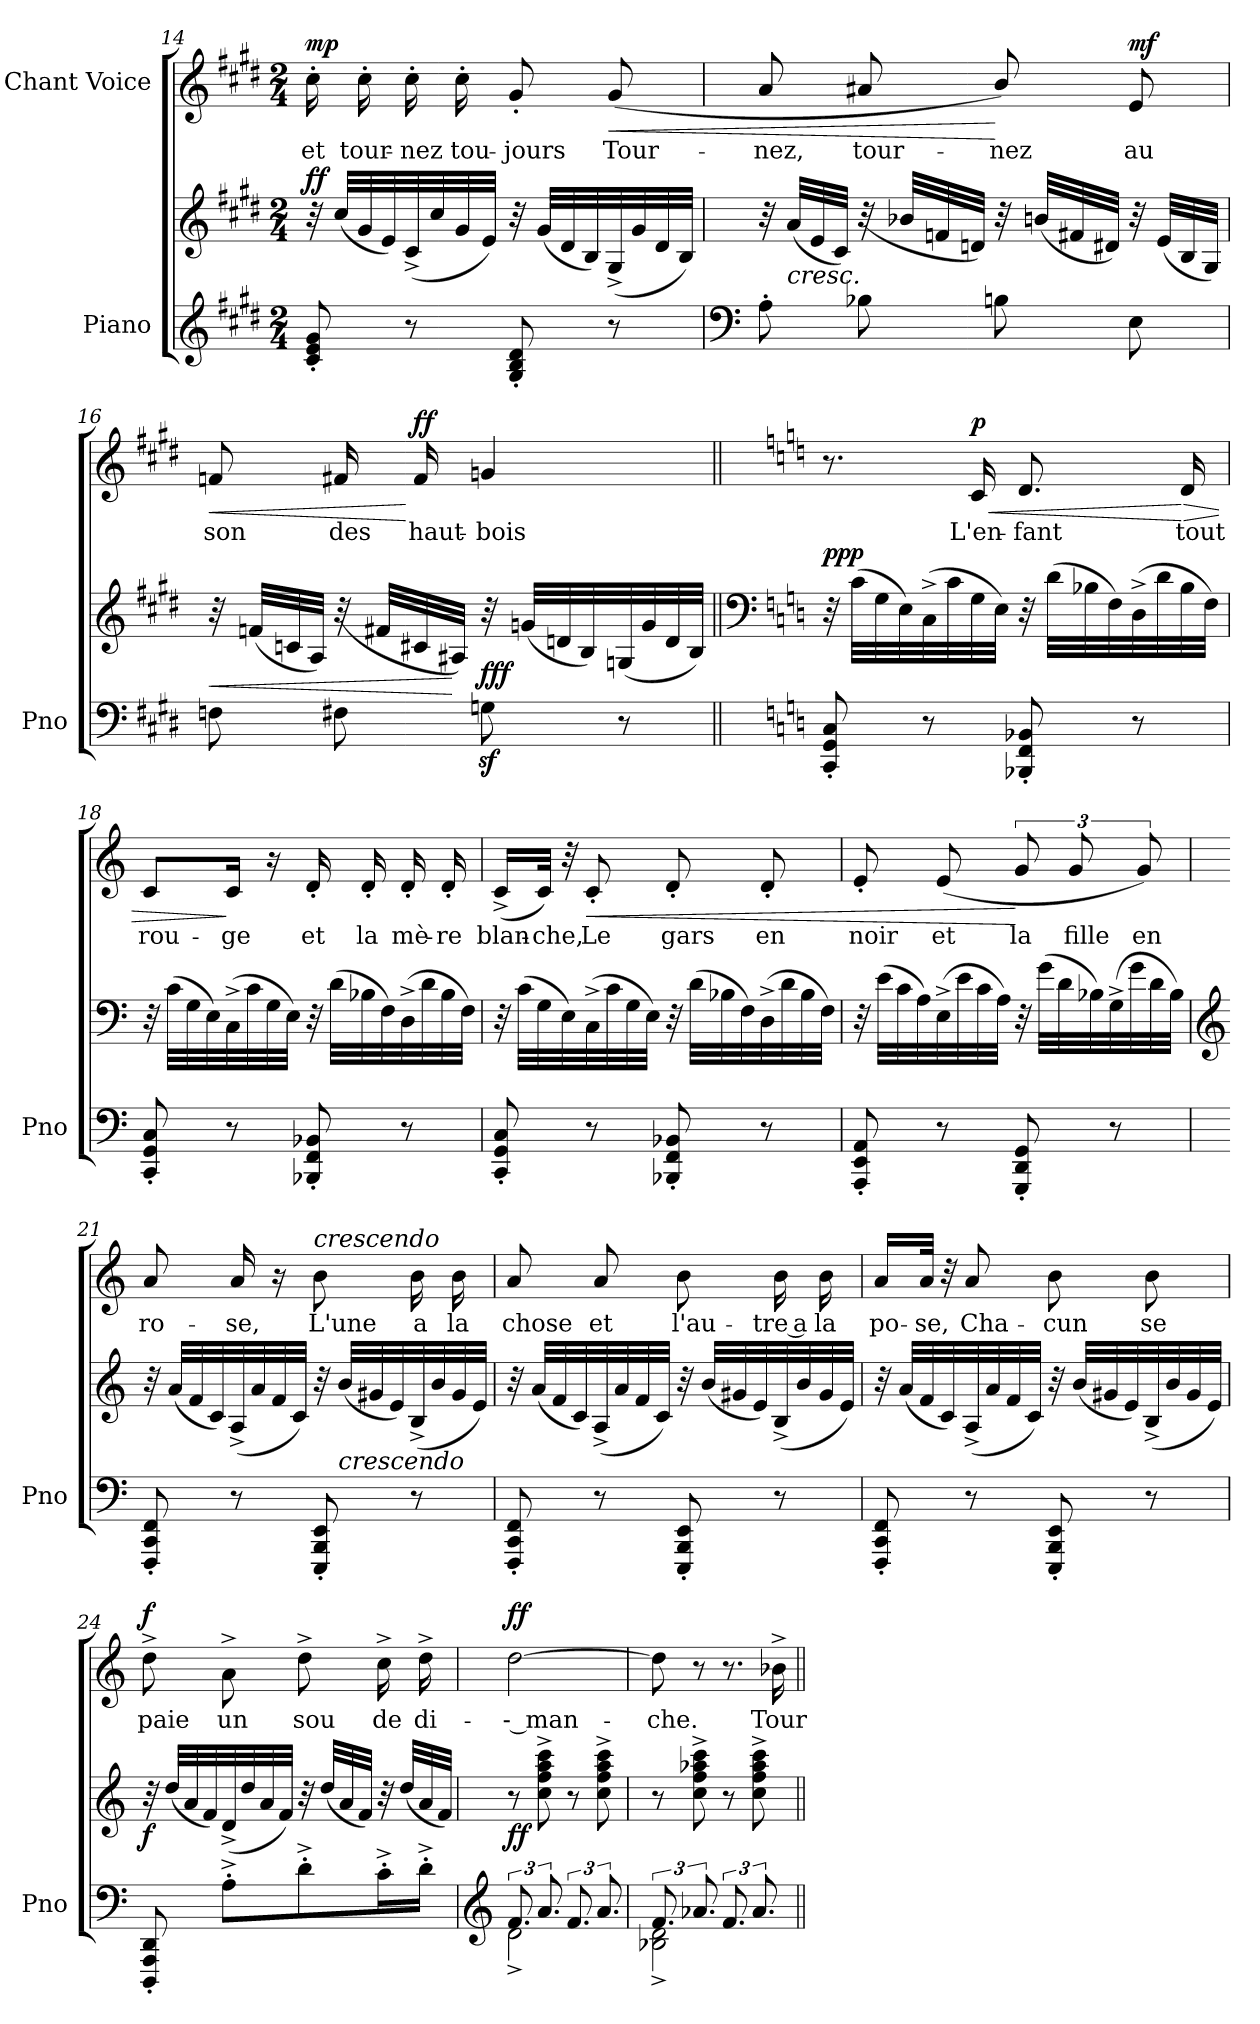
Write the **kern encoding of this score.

**kern	**kern	**dynam	**kern	**text	**dynam
*part2	*part2	*part2	*part1	*part1	*part1
*staff3	*staff2	*staff2/3	*staff1	*staff1	*staff1
*I"Piano	*	*	*I"Chant Voice	*	*
*I'Pno	*	*	*	*	*
*clefG2	*clefG2	*	*clefG2	*	*
*k[f#c#g#d#]	*k[f#c#g#d#]	*	*k[f#c#g#d#]	*	*
*M2/4	*M2/4	*	*M2/4	*	*
=14	=14	=14	=14	=14	=14
!	!	!LO:DY:a	!	!	!LO:DY:a
8c#/' 8e/' 8g#/'	32r	ff	16cc#'\	et	mp
.	(32cc#/LLL	.	.	.	.
.	32g#/	.	16cc#'\	tour-	.
.	32e/)	.	.	.	.
8r	(32c#^/	.	16cc#'\	-nez	.
.	32cc#/	.	.	.	.
.	32g#/	.	16cc#'\	tou-	.
.	32e/JJJ)	.	.	.	.
8G#/' 8B/' 8d#/'	32r	.	8g#'/	-jours	.
.	(32g#/LLL	.	.	.	.
.	32d#/	.	.	.	.
.	32B/)	.	.	.	.
!	!	!	!	!	!LO:HP:b
8r	(32G#^/	.	(>8g#/	Tour-	<
.	32g#/	.	.	.	.
.	32d#/	.	.	.	.
.	32B/JJJ)	.	.	.	.
=15	=15	=15	=15	=15	=15
*clefF4	*	*	*	*	*
8A'\	32r	.	8a/	-nez,	.
!	!	!LO:HP:b	!	!	!
.	(32a/LLL	<	.	.	.
.	32e/	.	.	.	.
.	32c#/JJJ)	.	.	.	.
8B-X\	(32r	.	8a#X/	tour-	.
.	32b-X/LLL	.	.	.	.
.	32fn/	.	.	.	.
.	32dn/JJJ)	.	.	.	.
8Bn\	32r	.	8b/)	-nez	[
.	(32bn/LLL	.	.	.	.
.	32f#X/	.	.	.	.
.	32d#X/JJJ)	.	.	.	.
!	!	!	!	!	!LO:DY:a
8E\	32r	.	8e/	au	mf
.	(32e/LLL	.	.	.	.
.	32B/	.	.	.	.
.	32G#/JJJ)	.	.	.	.
=16	=16	=16	=16	=16	=16
!	!	!LO:HP:b	!	!	!LO:HP:b
8Fn\	32r	<	8fn/	son	<
.	(32fn/LLL	.	.	.	.
.	32cn/	.	.	.	.
.	32A/JJJ)	.	.	.	.
8F#X\	(32r	.	16f#X/	des	.
.	32f#X/LLL	.	.	.	.
!	!	!	!	!	!LO:DY:n=1:a
.	32c#X/	.	16f#/	haut-	[ ff
.	32A#X/JJJ)	[	.	.	.
!	!	!LO:DY:n=1:a=2	!	!	!
!	!	!LO:DY:n=2:a	!	!	!
8Gnz<\	32r	[ f ff	4gn/	-bois	.
.	(32gn/LLL	.	.	.	.
.	32dn/	.	.	.	.
.	32B/)	.	.	.	.
8r	(32Gn/	.	.	.	.
.	32g/	.	.	.	.
.	32d/	.	.	.	.
.	32B/JJJ)	.	.	.	.
=17||	=17||	=17||	=17||	=17||	=17||
*	*clefF4	*	*	*	*
*k[]	*k[]	*	*k[]	*	*
!	!	!LO:DY:a	!	!	!
!	!	!LO:DY:n=1:b	!	!	!
8CC/' 8GG/' 8C/'	32r	p pp	8.r	.	.
.	(32c\LLL	.	.	.	.
.	32G\	.	.	.	.
.	32E\)	.	.	.	.
8r	(32C^\	.	.	.	.
.	32c\	.	.	.	.
!	!	!	!	!	!LO:HP:b
!	!	!	!	!	!LO:DY:n=1:a
.	32G\	.	16c/	L'en-	< p
.	32E\JJJ)	.	.	.	.
8BBB-X/' 8FF/' 8BB-X/'	32r	.	8.d/	-fant	.
.	(32d\LLL	.	.	.	.
.	32B-X\	.	.	.	.
.	32F\)	.	.	.	.
8r	(32D^\	.	.	.	.
.	32d\	.	.	.	.
!	!	!	!	!	!LO:HP:n=1:b
.	32B-\	.	16d/	tout	[ >
.	32F\JJJ)	.	.	.	.
=18	=18	=18	=18	=18	=18
8CC/' 8GG/' 8C/'	32r	.	8c/L	rou-	.
.	(32c\LLL	.	.	.	.
.	32G\	.	.	.	.
.	32E\)	.	.	.	.
8r	(32C^\	.	16c/Jk	-ge	]
.	32c\	.	.	.	.
.	32G\	.	16r	.	.
.	32E\JJJ)	.	.	.	.
8BBB-X/' 8FF/' 8BB-X/'	32r	.	16d'>/	et	.
.	(32d\LLL	.	.	.	.
.	32B-X\	.	16d'>/	la	.
.	32F\)	.	.	.	.
8r	(32D^\	.	16d'>/	mè-	.
.	32d\	.	.	.	.
.	32B-\	.	16d'>/	-re	.
.	32F\JJJ)	.	.	.	.
=19	=19	=19	=19	=19	=19
8CC/' 8GG/' 8C/'	32r	.	(>16c^>/LL	blan-	.
.	(32c\LLL	.	.	.	.
.	32G\	.	32c/JJk)	-che,	.
.	32E\)	.	32r	.	.
!	!	!	!	!	!LO:HP:b
8r	(32C^\	.	8c'>/	Le	<
.	32c\	.	.	.	.
.	32G\	.	.	.	.
.	32E\JJJ)	.	.	.	.
8BBB-X/' 8FF/' 8BB-X/'	32r	.	8d'>/	gars	.
.	(32d\LLL	.	.	.	.
.	32B-X\	.	.	.	.
.	32F\)	.	.	.	.
8r	(32D^\	.	8d'>/	en	.
.	32d\	.	.	.	.
.	32B-\	.	.	.	.
.	32F\JJJ)	.	.	.	.
=20	=20	=20	=20	=20	=20
8AAA/' 8EE/' 8AA/'	32r	.	8e'>/	noir	.
.	(32e\LLL	.	.	.	.
.	32c\	.	.	.	.
.	32A\)	.	.	.	.
8r	(32E^\	.	(>8e/	et	.
.	32e\	.	.	.	.
.	32c\	.	.	.	.
.	32A\JJJ)	.	.	.	.
8GGG/' 8DD/' 8GG/'	32r	.	12g/	la	[
.	(32g\LLL	.	.	.	.
.	32d\	.	.	.	.
.	.	.	12g/	fille	.
.	32B-X\)	.	.	.	.
8r	(32G^\	.	.	.	.
.	32g\	.	.	.	.
.	.	.	12g/)	en	.
.	32d\	.	.	.	.
.	32B-\JJJ)	.	.	.	.
=21	=21	=21	=21	=21	=21
*	*clefG2	*	*	*	*
8FFF/' 8CC/' 8FF/'	32r	.	8a/	ro-	.
.	(32a/LLL	.	.	.	.
.	32f/	.	.	.	.
.	32c/)	.	.	.	.
8r	(32A^/	.	16a/	-se,	.
.	32a/	.	.	.	.
.	32f/	.	16r	.	.
.	32c/JJJ)	.	.	.	.
!	!	!	!LO:TX:a:i:t=crescendo	!	!
8EEE/' 8BBB/' 8EE/'	32r	.	8b\	L'une	.
!	!LO:TX:b:i:t=crescendo	!	!	!	!
.	(32b/LLL	.	.	.	.
.	32g#X/	.	.	.	.
.	32e/)	.	.	.	.
8r	(32B^/	.	16b\	a	.
.	32b/	.	.	.	.
.	32g#/	.	16b\	la	.
.	32e/JJJ)	.	.	.	.
=22	=22	=22	=22	=22	=22
8FFF/' 8CC/' 8FF/'	32r	.	8a/	chose	.
.	(32a/LLL	.	.	.	.
.	32f/	.	.	.	.
.	32c/)	.	.	.	.
8r	(32A^/	.	8a/	et	.
.	32a/	.	.	.	.
.	32f/	.	.	.	.
.	32c/JJJ)	.	.	.	.
8EEE/' 8BBB/' 8EE/'	32r	.	8b\	l'au-	.
.	(32b/LLL	.	.	.	.
.	32g#X/	.	.	.	.
.	32e/)	.	.	.	.
8r	(32B^/	.	16b\	-tre a	.
.	32b/	.	.	.	.
.	32g#/	.	16b\	la	.
.	32e/JJJ)	.	.	.	.
=23	=23	=23	=23	=23	=23
8FFF/' 8CC/' 8FF/'	32r	.	16a/LL	po-	.
.	(32a/LLL	.	.	.	.
.	32f/	.	32a/JJk	-se,	.
.	32c/)	.	32r	.	.
8r	(32A^/	.	8a/	Cha-	.
.	32a/	.	.	.	.
.	32f/	.	.	.	.
.	32c/JJJ)	.	.	.	.
8EEE/' 8BBB/' 8EE/'	32r	.	8b\	-cun	.
.	(32b/LLL	.	.	.	.
.	32g#X/	.	.	.	.
.	32e/)	.	.	.	.
8r	(32B^/	.	8b\	se	.
.	32b/	.	.	.	.
.	32g#/	.	.	.	.
.	32e/JJJ)	.	.	.	.
=24	=24	=24	=24	=24	=24
!	!	!LO:DY:b	!	!	!LO:DY:a
8DDD/' 8AAA/' 8DD/'	32r	f	8dd^\	paie	f
.	(32dd/LLL	.	.	.	.
.	32a/	.	.	.	.
.	32f/)	.	.	.	.
8A'^\L	(32d^/	.	8a^\	un	.
.	32dd/	.	.	.	.
.	32a/	.	.	.	.
.	32f/JJJ)	.	.	.	.
8d'^\	32r	.	8dd^\	sou	.
.	(32dd/LLL	.	.	.	.
.	32a/	.	.	.	.
.	32f/JJJ)	.	.	.	.
16c'^\L	32r	.	16cc^\	de	.
.	(32dd/LLL	.	.	.	.
16d'^\JJ	32a/	.	16dd^\	di-	.
.	32f/JJJ)	.	.	.	.
=25	=25	=25	=25	=25	=25
*clefG2	*	*	*	*	*
*^	*	*	*	*	*
!	!	!	!LO:DY:b	!	!	!LO:DY:a
12.f/	2d^\	8r	ff	[2dd\	-- man-	ff
12.a/	.	8cc\^ 8ff\^ 8aa\^ 8ccc\^	.	.	.	.
12.f/	.	8r	.	.	.	.
12.a/	.	8cc\^ 8ff\^ 8aa\^ 8ccc\^	.	.	.	.
=26	=26	=26	=26	=26	=26	=26
12.f/	2B-X\^ 2d\^	8r	.	8dd\]	-che.	.
12.a-X/	.	8cc\^ 8ff\^ 8aa-X\^ 8ccc\^	.	8r	.	.
12.f/	.	8r	.	8.r	.	.
12.a-/	.	8cc\^ 8ff\^ 8aa-\^ 8ccc\^	.	.	.	.
.	.	.	.	16b-X^\	Tour-	.
*v	*v	*	*	*	*	*
=||	=||	=||	=||	=||	=||
*-	*-	*-	*-	*-	*-
